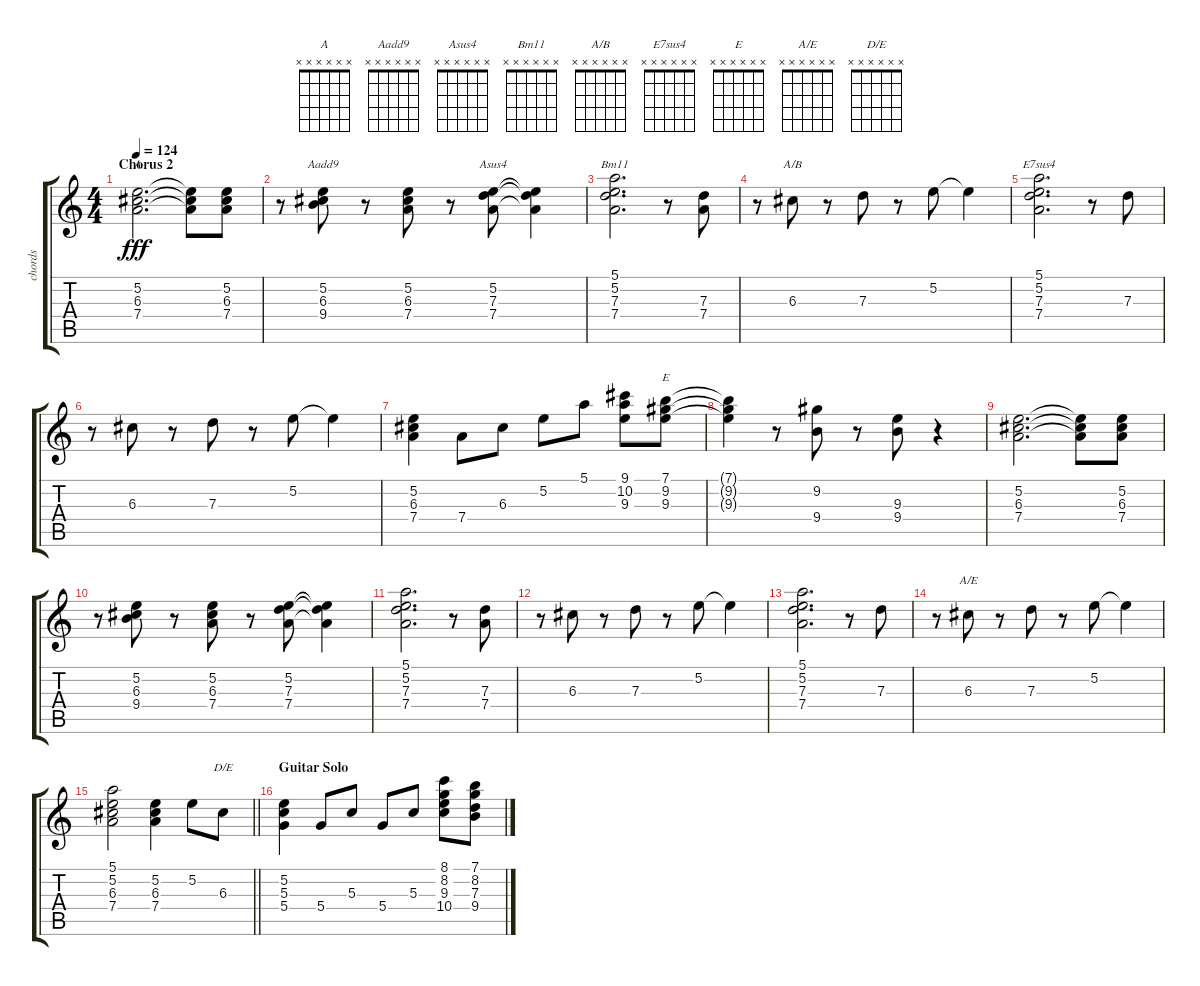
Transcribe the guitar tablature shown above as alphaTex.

\track ("chords" "chords") {instrument electricguitarjazz}
\staff {score tabs}
\tuning (E4 B3 G3 D3 A2 E2) {hide}
\chord ("A" x x x x x x)
\chord ("Aadd9" x x x x x x)
\chord ("Asus4" x x x x x x)
\chord ("Bm11" x x x x x x)
\chord ("A/B" x x x x x x)
\chord ("E7sus4" x x x x x x)
\chord ("E" x x x x x x)
\chord ("A/E" x x x x x x)
\chord ("D/E" x x x x x x)
\ts (4 4)
\section ("" "Chorus 2")
\tempo 124
\clef g2
\ks c
(5.2 6.3 7.4).2{d ch "A" dy fff} (5.2{t} 6.3{t} 7.4{t}).8 (5.2 6.3 7.4).8 |
r.8 (5.2 6.3 9.4).8{ch "Aadd9"} r.8 (5.2 6.3 7.4).8 r.8 (5.2 7.3 7.4).8{ch "Asus4"} (5.2{t} 7.3{t} 7.4{t}).4 |
(5.1 5.2 7.3 7.4).2{d ch "Bm11"} r.8 (7.3 7.4).8 |
r.8 6.3.8{ch "A/B"} r.8 7.3.8 r.8 5.2.8 5.2{t}.4 |
(5.1 5.2 7.3 7.4).2{d ch "E7sus4"} r.8 7.3.8 |
r.8 6.3.8 r.8 7.3.8 r.8 5.2.8 5.2{t}.4 |
(5.2 6.3 7.4).4 7.4.8 6.3.8 5.2.8 5.1.8 (9.1 10.2 9.3).8 (7.1 9.2 9.3).8{ch "E"} |
(7.1{t} 9.2{t} 9.3{t}).4 r.8 (9.2 9.4).8 r.8 (9.3 9.4).8 r.4 |
(5.2 6.3 7.4).2{d} (5.2{t} 6.3{t} 7.4{t}).8 (5.2 6.3 7.4).8 |
r.8 (5.2 6.3 9.4).8 r.8 (5.2 6.3 7.4).8 r.8 (5.2 7.3 7.4).8 (5.2{t} 7.3{t} 7.4{t}).4 |
(5.1 5.2 7.3 7.4).2{d} r.8 (7.3 7.4).8 |
r.8 6.3.8 r.8 7.3.8 r.8 5.2.8 5.2{t}.4 |
(5.1 5.2 7.3 7.4).2{d} r.8 7.3.8 |
r.8 6.3.8{ch "A/E"} r.8 7.3.8 r.8 5.2.8 5.2{t}.4 |
\barLineRight lightlight
(5.1 5.2 6.3 7.4).2 (5.2 6.3 7.4).4 5.2.8 6.3.8{ch "D/E"} |
\section ("" "Guitar Solo")
(5.2 5.3 5.4).4 5.4.8 5.3.8 5.4.8 5.3.8 (8.1 8.2 9.3 10.4).8 (7.1 8.2 7.3 9.4).8
